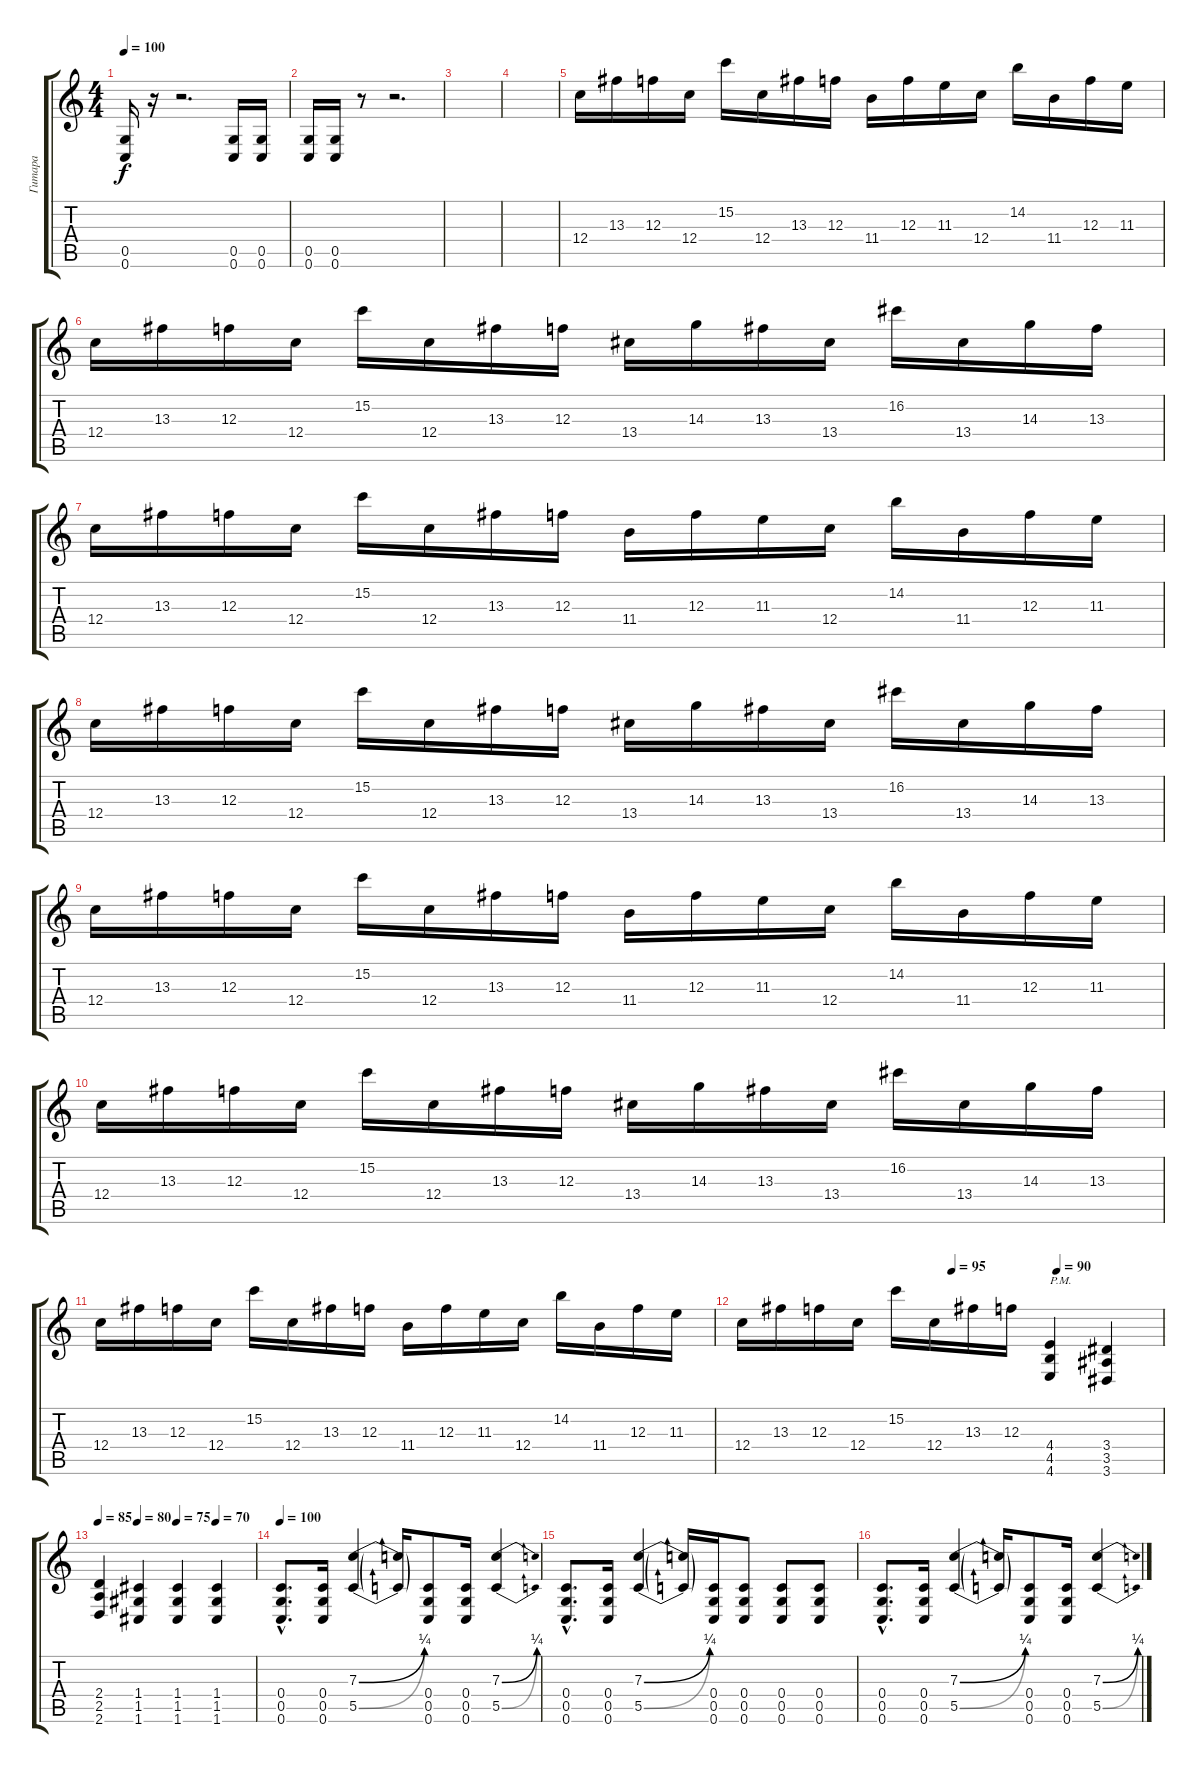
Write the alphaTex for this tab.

\track ("Гитара" "Гитара") {instrument distortionguitar}
\staff {score tabs}
\tuning (D4 A3 F3 C3 G2 C2) {hide}
\ts (4 4)
\tempo 100
\clef g2
\ks c
(0.5 0.6).16{dy f} r.16 r.2{d} (0.5 0.6).16 (0.5 0.6).16 |
(0.5 0.6).16 (0.5 0.6).16 r.8 r.2{d} |
|
|
12.4.16 13.3.16 12.3.16 12.4.16 15.2.16 12.4.16 13.3.16 12.3.16 11.4.16 12.3.16 11.3.16 12.4.16 14.2.16 11.4.16 12.3.16 11.3.16 |
12.4.16 13.3.16 12.3.16 12.4.16 15.2.16 12.4.16 13.3.16 12.3.16 13.4.16 14.3.16 13.3.16 13.4.16 16.2.16 13.4.16 14.3.16 13.3.16 |
12.4.16 13.3.16 12.3.16 12.4.16 15.2.16 12.4.16 13.3.16 12.3.16 11.4.16 12.3.16 11.3.16 12.4.16 14.2.16 11.4.16 12.3.16 11.3.16 |
12.4.16 13.3.16 12.3.16 12.4.16 15.2.16 12.4.16 13.3.16 12.3.16 13.4.16 14.3.16 13.3.16 13.4.16 16.2.16 13.4.16 14.3.16 13.3.16 |
12.4.16 13.3.16 12.3.16 12.4.16 15.2.16 12.4.16 13.3.16 12.3.16 11.4.16 12.3.16 11.3.16 12.4.16 14.2.16 11.4.16 12.3.16 11.3.16 |
12.4.16 13.3.16 12.3.16 12.4.16 15.2.16 12.4.16 13.3.16 12.3.16 13.4.16 14.3.16 13.3.16 13.4.16 16.2.16 13.4.16 14.3.16 13.3.16 |
12.4.16 13.3.16 12.3.16 12.4.16 15.2.16 12.4.16 13.3.16 12.3.16 11.4.16 12.3.16 11.3.16 12.4.16 14.2.16 11.4.16 12.3.16 11.3.16 |
\tempo (95 0.5)
\tempo (90 0.75)
12.4.16 13.3.16 12.3.16 12.4.16 15.2.16 12.4.16 13.3.16 12.3.16 (4.4 4.5 4.6).4{txt "P.M."} (3.4 3.5 3.6).4 |
\tempo 85
\tempo (80 0.25)
\tempo (75 0.5)
\tempo (70 0.75)
(2.4 2.5 2.6).4 (1.4 1.5 1.6).4 (1.4 1.5 1.6).4 (1.4 1.5 1.6).4 |
\tempo 100
(0.4{hac} 0.5{hac} 0.6{hac}).8{d} (0.4 0.5 0.6).16 (7.3{be (bend 0 0 60 1)} 5.5{be (bend 0 0 60 1)}).4 (7.3{t} 5.5{t}).16 (0.4 0.5 0.6).8 (0.4 0.5 0.6).16 (7.3{be (bend 0 0 60 1)} 5.5{be (bend 0 0 60 1)}).4 |
(0.4{hac} 0.5{hac} 0.6{hac}).8{d} (0.4 0.5 0.6).16 (7.3{be (bend 0 0 60 1)} 5.5{be (bend 0 0 60 1)}).4 (7.3{t} 5.5{t}).16 (0.4 0.5 0.6).16 (0.4 0.5 0.6).8 (0.4 0.5 0.6).8 (0.4 0.5 0.6).8 |
(0.4{hac} 0.5{hac} 0.6{hac}).8{d} (0.4 0.5 0.6).16 (7.3{be (bend 0 0 60 1)} 5.5{be (bend 0 0 60 1)}).4 (7.3{t} 5.5{t}).16 (0.4 0.5 0.6).8 (0.4 0.5 0.6).16 (7.3{be (bend 0 0 60 1)} 5.5{be (bend 0 0 60 1)}).4
